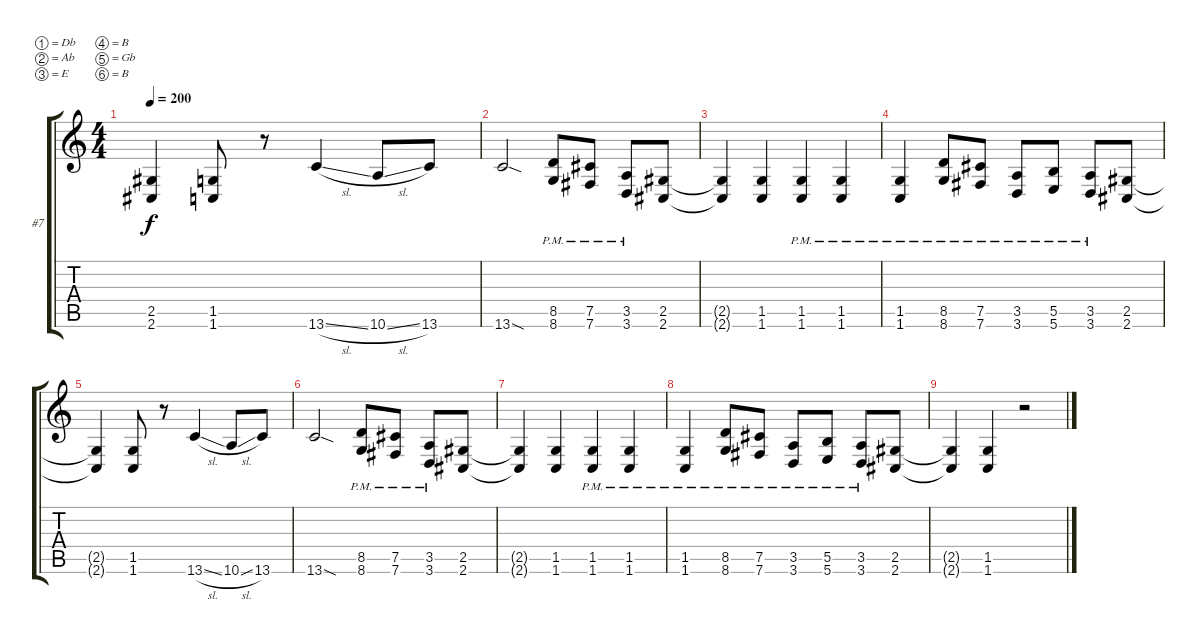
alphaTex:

\bracketExtendMode groupsimilarinstruments
\firstSystemTrackNameOrientation horizontal
\otherSystemsTrackNameOrientation horizontal
\track ("Mick Thomson" "#7") {instrument distortionguitar}
\staff {score tabs}
\tuning (Db4 Ab3 E3 B2 Gb2 B1)
\ts (4 4)
\tempo 200
\clef g2
\ks c
(2.5{t} 2.6{t}).4{dy f} (1.5 1.6).8 r.8 13.6{sl}.4 10.6{sl}.8 13.6.8 |
13.6{sod}.2 (8.5{pm} 8.6{pm}).8 (7.5{pm} 7.6{pm}).8 (3.5{pm} 3.6{pm}).8 (2.5 2.6).8 |
(2.5{t} 2.6{t}).4 (1.5 1.6).4 (1.5{pm} 1.6{pm}).4 (1.5{pm} 1.6{pm}).4 |
(1.5{pm} 1.6{pm}).4 (8.5{pm} 8.6{pm}).8 (7.5{pm} 7.6{pm}).8 (3.5{pm} 3.6{pm}).8 (5.5{pm} 5.6{pm}).8 (3.5{pm} 3.6{pm}).8 (2.5 2.6).8 |
(2.5{t} 2.6{t}).4 (1.5 1.6).8 r.8 13.6{sl}.4 10.6{sl}.8 13.6.8 |
13.6{sod}.2 (8.5{pm} 8.6{pm}).8 (7.5{pm} 7.6{pm}).8 (3.5{pm} 3.6{pm}).8 (2.5 2.6).8 |
(2.5{t} 2.6{t}).4 (1.5 1.6).4 (1.5{pm} 1.6{pm}).4 (1.5{pm} 1.6{pm}).4 |
(1.5{pm} 1.6{pm}).4 (8.5{pm} 8.6{pm}).8 (7.5{pm} 7.6{pm}).8 (3.5{pm} 3.6{pm}).8 (5.5{pm} 5.6{pm}).8 (3.5{pm} 3.6{pm}).8 (2.5 2.6).8 |
(2.5{t} 2.6{t}).4 (1.5 1.6).4 r.2
